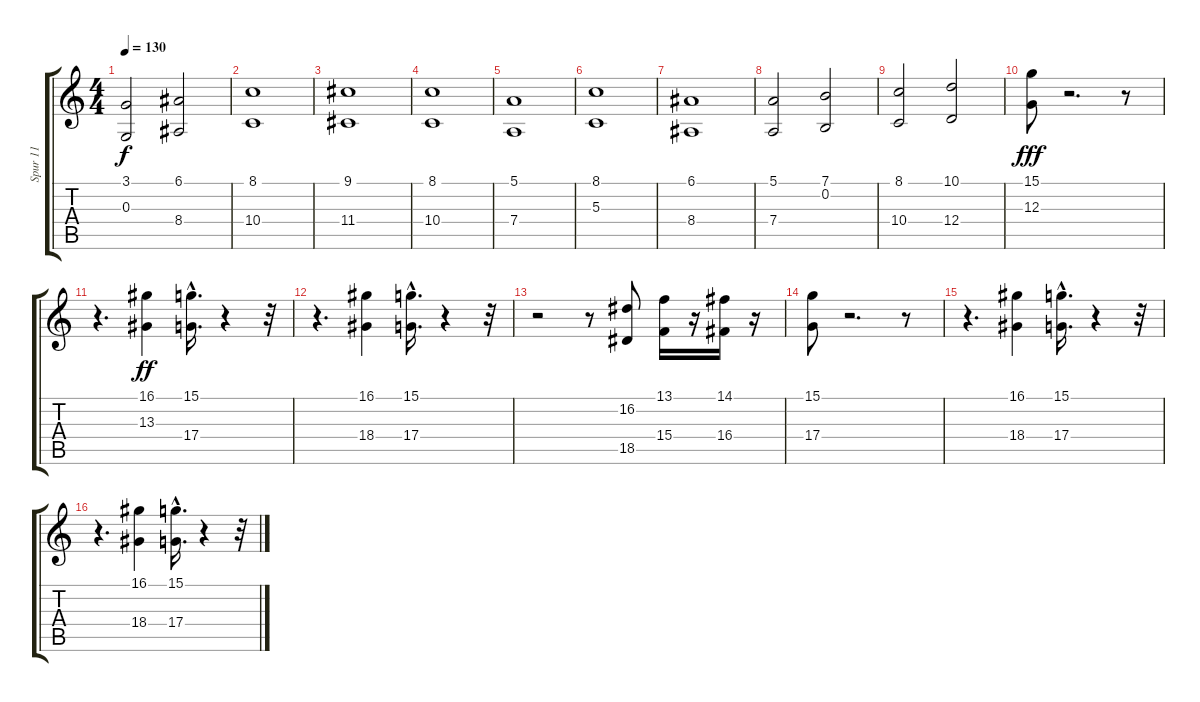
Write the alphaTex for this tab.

\track ("Spur 11" "Spur 11") {instrument stringensemble1}
\staff {score tabs}
\tuning (E4 B3 G3 D3 A2 E2) {hide}
\ts (4 4)
\tempo 130
\clef g2
\ks c
(3.1 0.3).2{dy f} (6.1 8.4).2 |
(8.1 10.4).1 |
(9.1 11.4).1 |
(8.1 10.4).1 |
(5.1 7.4).1 |
(8.1 5.3).1 |
(6.1 8.4).1 |
(5.1 7.4).2 (7.1 0.2).2 |
(8.1 10.4).2 (10.1 12.4).2 |
(15.1 12.3).8{dy fff} r.2{d} r.8 |
r.4{d} (16.1 13.3).4{dy ff} (15.1{hac} 17.4{hac}).16{d} r.4 r.32 |
r.4{d} (16.1 18.4).4 (15.1{hac} 17.4{hac}).16{d} r.4 r.32 |
r.2 r.8 (16.2 18.5).8 (13.1 15.4).16 r.16 (14.1 16.4).16 r.16 |
(15.1 17.4).8 r.2{d} r.8 |
r.4{d} (16.1 18.4).4 (15.1{hac} 17.4{hac}).16{d} r.4 r.32 |
r.4{d} (16.1 18.4).4 (15.1{hac} 17.4{hac}).16{d} r.4 r.32
